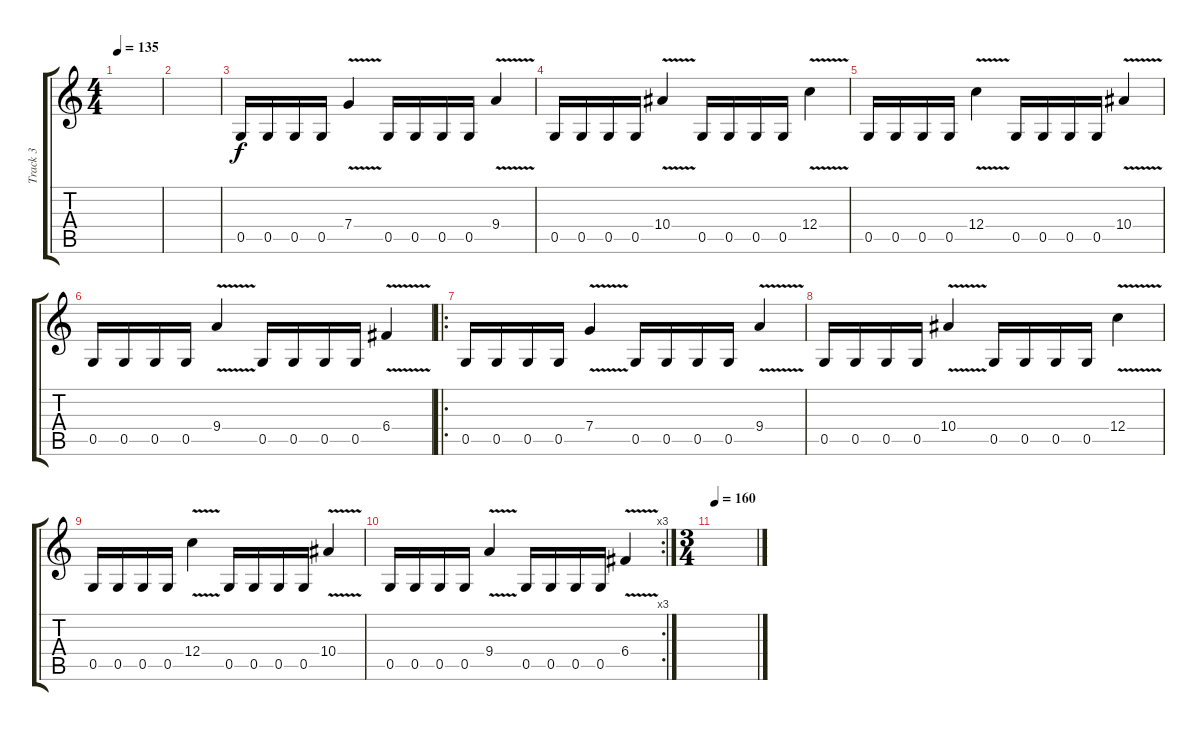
\track ("Track 3" "Track 3") {instrument overdrivenguitar}
\staff {score tabs}
\tuning (D4 A3 F3 C3 G2 D2) {hide}
\ts (4 4)
\tempo 135
\clef g2
\ks c
|
|
0.5.16 0.5.16 0.5.16 0.5.16 7.4{v}.4 0.5.16 0.5.16 0.5.16 0.5.16 9.4{v}.4 |
0.5.16 0.5.16 0.5.16 0.5.16 10.4{v}.4 0.5.16 0.5.16 0.5.16 0.5.16 12.4{v}.4 |
0.5.16 0.5.16 0.5.16 0.5.16 12.4{v}.4 0.5.16 0.5.16 0.5.16 0.5.16 10.4{v}.4 |
0.5.16 0.5.16 0.5.16 0.5.16 9.4{v}.4 0.5.16 0.5.16 0.5.16 0.5.16 6.4{v}.4 |
\ro
0.5.16 0.5.16 0.5.16 0.5.16 7.4{v}.4 0.5.16 0.5.16 0.5.16 0.5.16 9.4{v}.4 |
0.5.16 0.5.16 0.5.16 0.5.16 10.4{v}.4 0.5.16 0.5.16 0.5.16 0.5.16 12.4{v}.4 |
0.5.16 0.5.16 0.5.16 0.5.16 12.4{v}.4 0.5.16 0.5.16 0.5.16 0.5.16 10.4{v}.4 |
\rc 3
0.5.16 0.5.16 0.5.16 0.5.16 9.4{v}.4 0.5.16 0.5.16 0.5.16 0.5.16 6.4{v}.4 |
\ts (3 4)
\tempo 160
